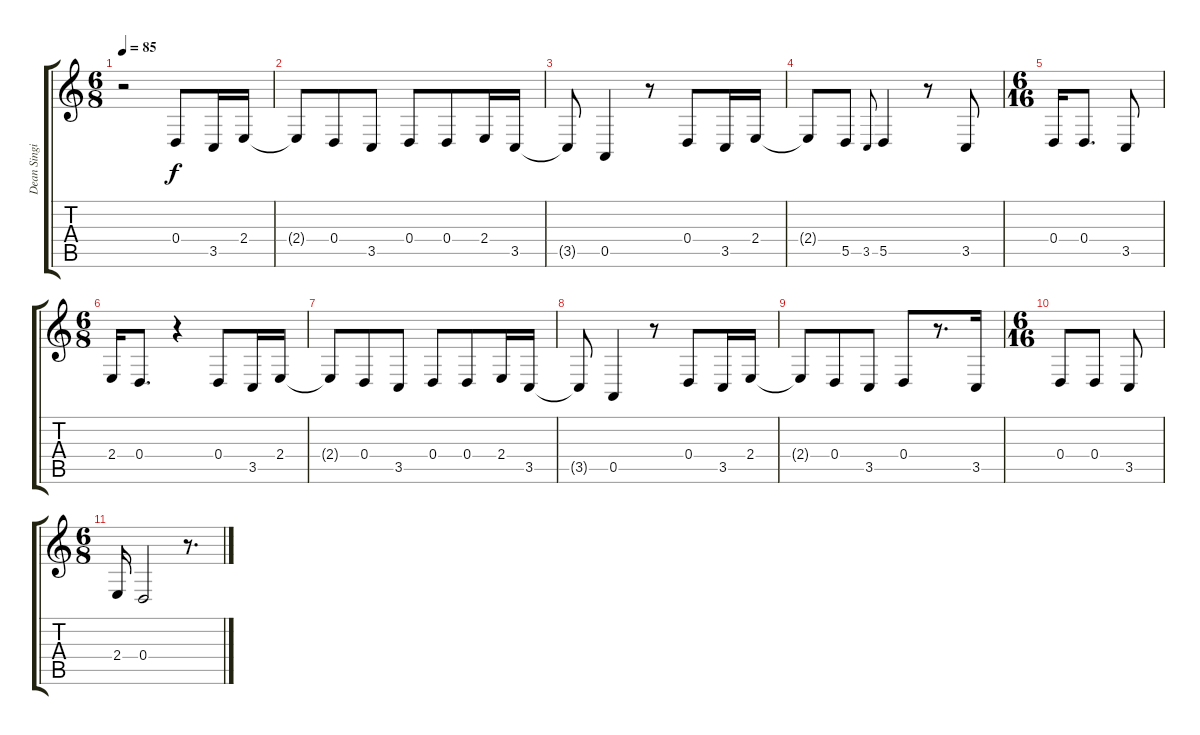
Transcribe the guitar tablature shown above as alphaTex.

\track ("Dean Singing" "Dean Singi") {instrument frenchhorn}
\staff {score tabs}
\tuning (E4 B3 G3 D3 A2 E2) {hide}
\ts (6 8)
\tempo 85
\clef g2
\ks c
r.2{dy f} 0.4.8 3.5.16 2.4.16 |
2.4{t}.8 0.4.8 3.5.8 0.4.8 0.4.8 2.4.16 3.5.16 |
3.5{t}.8 0.5.4 r.8 0.4.8 3.5.16 2.4.16 |
2.4{t}.8 5.5.8 3.5.8{gr onbeat} 5.5.4 r.8 3.5.8 |
\ts (6 16)
0.4.16 0.4.8{d} 3.5.8 |
\ts (6 8)
2.4.16 0.4.8{d} r.4 0.4.8 3.5.16 2.4.16 |
2.4{t}.8 0.4.8 3.5.8 0.4.8 0.4.8 2.4.16 3.5.16 |
3.5{t}.8 0.5.4 r.8 0.4.8 3.5.16 2.4.16 |
2.4{t}.8 0.4.8 3.5.8 0.4.8 r.8{d} 3.5.16 |
\ts (6 16)
0.4.8 0.4.8 3.5.8 |
\ts (6 8)
2.4.16 0.4.2 r.8{d}
